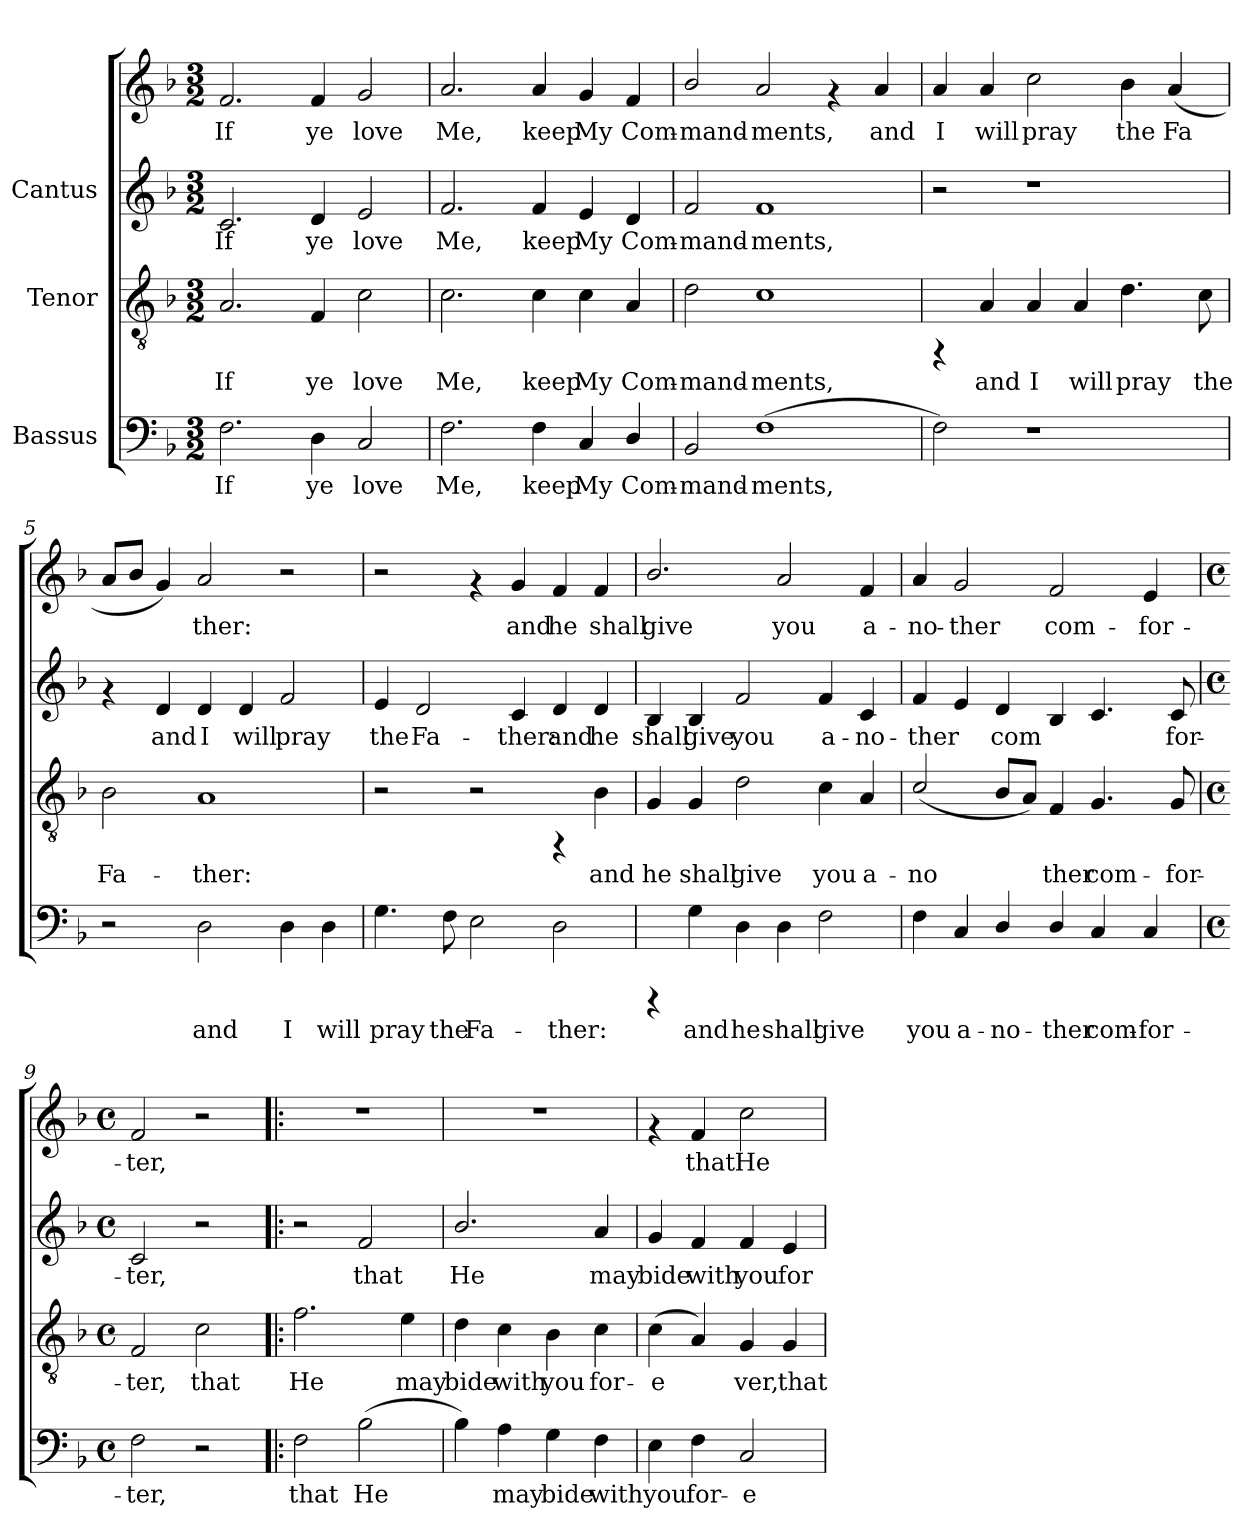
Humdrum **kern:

**kern	**text	**kern	**text	**kern	**text	**kern	**text
*part3	*part3	*part2	*part2	*part1	*part1	*part1	*part1
*staff4	*staff4	*staff3	*staff3	*staff2	*staff2	*staff1	*staff1
*I"Bassus	*	*I"Tenor	*	*I"Cantus	*	*	*
!!LO:PB:g=z
*stria5	*	*stria5	*	*stria5	*	*stria5	*
*clefF4	*	*clefGv2	*	*clefG2	*	*clefG2	*
*k[b-]	*	*k[b-]	*	*k[b-]	*	*k[b-]	*
*F:	*	*F:	*	*F:	*	*F:	*
*M3/2	*	*M3/2	*	*M3/2	*	*M3/2	*
*MM108	*	*MM108	*	*MM108	*	*MM108	*
=1	=1	=1	=1	=1	=1	=1	=1
!	!LO:LY:b:cj	!	!LO:LY:b:cj	!	!LO:LY:b:cj	!	!LO:LY:b:cj
2.F\	If	2.A/	If	2.c/	If	2.f/	If
!	!LO:LY:b:cj	!	!LO:LY:b:cj	!	!LO:LY:b:cj	!	!LO:LY:b:cj
4D\	ye	4F/	ye	4d/	ye	4f/	ye
!	!LO:LY:b:cj	!	!LO:LY:b:cj	!	!LO:LY:b:cj	!	!LO:LY:b:cj
2C/	love	2c\	love	2e/	love	2g/	love
=2	=2	=2	=2	=2	=2	=2	=2
!	!LO:LY:b:cj	!	!LO:LY:b:cj	!	!LO:LY:b:cj	!	!LO:LY:b:cj
2.F\	Me,	2.c\	Me,	2.f/	-Me,	2.a/	Me,
!	!LO:LY:b:cj	!	!LO:LY:b:cj	!	!LO:LY:b:cj	!	!LO:LY:b:cj
4F\	keep	4c\	keep	4f/	keep	4a/	keep
!	!LO:LY:b:cj	!	!LO:LY:b:cj	!	!LO:LY:b:cj	!	!LO:LY:b:cj
4C/	My	4c\	My	4e/	My	4g/	My
!	!LO:LY:b:cj	!	!LO:LY:b:cj	!	!LO:LY:b:cj	!	!LO:LY:b:cj
4D/	Com-	4A/	Com-	4d/	Com-	4f/	Com-
=3	=3	=3	=3	=3	=3	=3	=3
!	!LO:LY:b:cj	!	!LO:LY:b:cj	!	!LO:LY:b:cj	!	!LO:LY:b:cj
2BB-/	-mand-	2d\	-mand-	2f/	mand-	2b-/	-mand-
!	!LO:LY:b:cj	!	!LO:LY:b:cj	!	!LO:LY:b:cj	!	!LO:LY:b:cj
(>1F	-ments,	1c	-ments,	1f	-ments,	2a/	-ments,
.	.	.	.	.	.	4rf	.
!	!	!	!	!	!	!	!LO:LY:b:cj
.	.	.	.	.	.	4a/	and
!!LO:LB:g=z
=4	=4	=4	=4	=4	=4	=4	=4
!	!	!	!	!	!	!	!LO:LY:b:cj
2F\)	.	4rFF	.	2r	.	4a/	I
!	!	!	!LO:LY:b:cj	!	!	!	!LO:LY:b:cj
.	.	4A/	and	.	.	4a/	will
!	!	!	!LO:LY:b:cj	!	!	!	!LO:LY:b:cj
1r	.	4A/	I	1r	.	2cc\	pray
!	!	!	!LO:LY:b:cj	!	!	!	!
.	.	4A/	will	.	.	.	.
!	!	!	!LO:LY:b:cj	!	!	!	!LO:LY:b:cj
.	.	4.d\	pray	.	.	4b-\	the
!	!	!	!	!	!	!	!LO:LY:b:cj
.	.	.	.	.	.	(<4a/	Fa-
!	!	!	!LO:LY:b:cj	!	!	!	!
.	.	8c\	the	.	.	.	.
=5	=5	=5	=5	=5	=5	=5	=5
!	!	!	!LO:LY:b:cj	!	!	!	!LO:LY:b:cj
2r	.	2B-\	Fa-	4rf	.	8a/L	-
!	!	!	!	!	!	!	!LO:LY:b:cj
.	.	.	.	.	.	8b-/J	.
!	!	!	!	!	!LO:LY:b:cj	!	!LO:LY:b:cj
.	.	.	.	4d/	and	4g/)	.
!	!LO:LY:b:cj	!	!LO:LY:b:cj	!	!LO:LY:b:cj	!	!LO:LY:b:cj
2D\	and	1A	-ther:	4d/	I	2a/	ther:
!	!	!	!	!	!LO:LY:b:cj	!	!
.	.	.	.	4d/	will	.	.
!	!LO:LY:b:cj	!	!	!	!LO:LY:b:cj	!	!
4D\	I	.	.	2f/	pray	2r	.
!	!LO:LY:b:cj	!	!	!	!	!	!
4D\	will	.	.	.	.	.	.
=6	=6	=6	=6	=6	=6	=6	=6
!	!LO:LY:b:cj	!	!	!	!LO:LY:b:cj	!	!
4.G\	pray	2r	.	4e/	the	2r	.
!	!	!	!	!	!LO:LY:b:cj	!	!
.	.	.	.	2d/	Fa-	.	.
!	!LO:LY:b:cj	!	!	!	!	!	!
8F\	the	.	.	.	.	.	.
!	!LO:LY:b:cj	!	!	!	!	!	!
2E\	Fa-	2r	.	.	.	4rf	.
!	!	!	!	!	!LO:LY:b:cj	!	!LO:LY:b:cj
.	.	.	.	4c/	-ther:	4g/	and
!	!LO:LY:b:cj	!	!	!	!LO:LY:b:cj	!	!LO:LY:b:cj
2D\	-ther:	4rFF	.	4d/	and	4f/	he
!	!	!	!LO:LY:b:cj	!	!LO:LY:b:cj	!	!LO:LY:b:cj
.	.	4B-\	and	4d/	he	4f/	shall
!!LO:LB:g=z
=7	=7	=7	=7	=7	=7	=7	=7
!	!	!	!LO:LY:b:cj	!	!LO:LY:b:cj	!	!LO:LY:b:cj
4rCCC	.	4G/	he	4B-/	-shall	2.b-/	give
!	!LO:LY:b:cj	!	!LO:LY:b:cj	!	!LO:LY:b:cj	!	!
4G\	and	4G/	shall	4B-/	give	.	.
!	!LO:LY:b:cj	!	!LO:LY:b:cj	!	!LO:LY:b:cj	!	!
4D\	he	2d\	give	2f/	you	.	.
!	!LO:LY:b:cj	!	!	!	!	!	!LO:LY:b:cj
4D\	shall	.	.	.	.	2a/	you
!	!LO:LY:b:cj	!	!LO:LY:b:cj	!	!LO:LY:b:cj	!	!
2F\	give	4c\	you	4f/	a-	.	.
!	!	!	!LO:LY:b:cj	!	!LO:LY:b:cj	!	!LO:LY:b:cj
.	.	4A/	a-	4c/	-no-	4f/	a-
=8	=8	=8	=8	=8	=8	=8	=8
!	!LO:LY:b:cj	!	!LO:LY:b:cj	!	!LO:LY:b:cj	!	!LO:LY:b:cj
4F\	you	(<2c/	-no-	4f/	-ther	4a/	-no-
!	!LO:LY:b:cj	!	!	!	!LO:LY:b:cj	!	!LO:LY:b:cj
4C/	a-	.	.	4e/	.	2g/	-ther
!	!LO:LY:b:cj	!	!LO:LY:b:cj	!	!LO:LY:b:cj	!	!
4D/	-no-	8B-/L	-	4d/	com-	.	.
!	!	!	!LO:LY:b:cj	!	!	!	!
.	.	8A/J)	.	.	.	.	.
!	!LO:LY:b:cj	!	!LO:LY:b:cj	!	!LO:LY:b:cj	!	!LO:LY:b:cj
4D/	-ther	4F/	ther	4B-/	-	2f/	com-
!	!LO:LY:b:cj	!	!LO:LY:b:cj	!	!LO:LY:b:cj	!	!
4C/	com-	4.G/	com-	4.c/	.	.	.
!	!LO:LY:b:cj	!	!	!	!	!	!LO:LY:b:cj
4C/	-for-	.	.	.	.	4e/	-for-
!	!	!	!LO:LY:b:cj	!	!LO:LY:b:cj	!	!
.	.	8G/	-for-	8c/	for-	.	.
=9	=9	=9	=9	=9	=9	=9	=9
*M4/4	*	*M4/4	*	*M4/4	*	*M4/4	*
*met(c)	*	*met(c)	*	*met(c)	*	*met(c)	*
!	!LO:LY:b:cj	!	!LO:LY:b:cj	!	!LO:LY:b:cj	!	!LO:LY:b:cj
2F\	-ter,	2F/	-ter,	2c/	ter,	2f/	-ter,
!	!	!	!LO:LY:b:cj	!	!	!	!
2r	.	2c\	that	2r	.	2r	.
=10!|:	=10!|:	=10!|:	=10!|:	=10!|:	=10!|:	=10!|:	=10!|:
!	!LO:LY:b:cj	!	!LO:LY:b:cj	!	!	!	!
2F\	that	2.f\	He	2r	.	1r	.
!	!LO:LY:b:cj	!	!	!	!LO:LY:b:cj	!	!
(>2B-\	He	.	.	2f/	that	.	.
!	!	!	!LO:LY:b:cj	!	!	!	!
.	.	4e\	may	.	.	.	.
!!LO:PB:g=z
=11	=11	=11	=11	=11	=11	=11	=11
!	!LO:LY:b:cj	!	!LO:LY:b:cj	!	!LO:LY:b:cj	!	!
4B-\)	.	4d\	bide	2.b-/	He	1r	.
!	!LO:LY:b:cj	!	!LO:LY:b:cj	!	!	!	!
4A\	may	4c\	with	.	.	.	.
!	!LO:LY:b:cj	!	!LO:LY:b:cj	!	!	!	!
4G\	bide	4B-\	you	.	.	.	.
!	!LO:LY:b:cj	!	!LO:LY:b:cj	!	!LO:LY:b:cj	!	!
4F\	with	4c\	for-	4a/	may	.	.
=12	=12	=12	=12	=12	=12	=12	=12
!	!LO:LY:b:cj	!	!LO:LY:b:cj	!	!LO:LY:b:cj	!	!
4E\	you	(>4c\	-e-	4g/	bide	4rf	.
!	!LO:LY:b:cj	!	!LO:LY:b:cj	!	!LO:LY:b:cj	!	!LO:LY:b:cj
4F\	for-	4A/)	-	4f/	with	4f/	that
!	!LO:LY:b:cj	!	!LO:LY:b:cj	!	!LO:LY:b:cj	!	!LO:LY:b:cj
2C/	-e-	4G/	ver,	4f/	you	2cc\	He
!	!	!	!LO:LY:b:cj	!	!LO:LY:b:cj	!	!
.	.	4G/	that	4e/	for-	.	.
=	=	=	=	=	=	=	=
*-	*-	*-	*-	*-	*-	*-	*-
